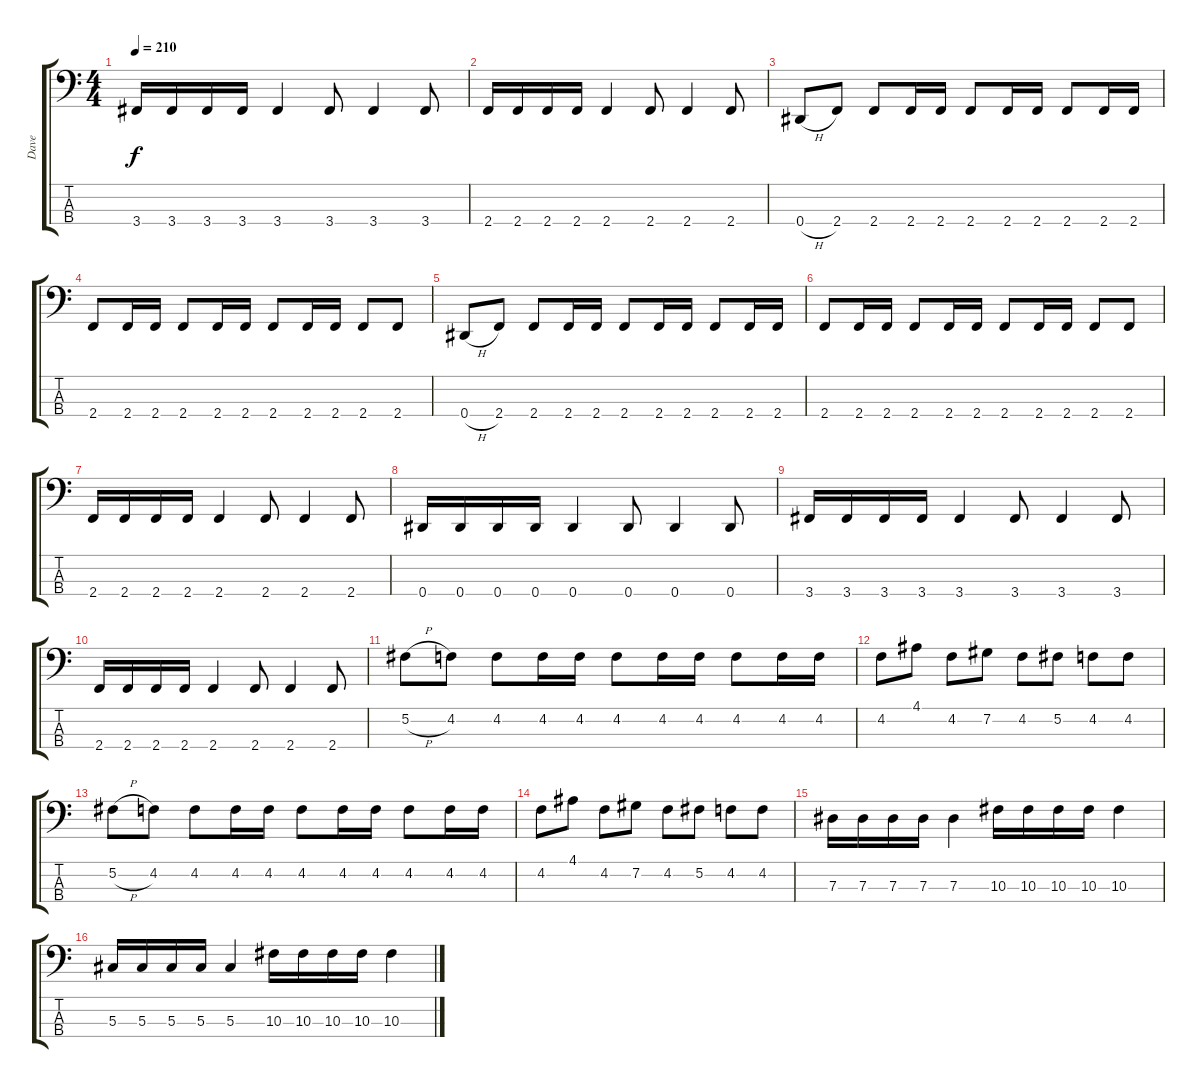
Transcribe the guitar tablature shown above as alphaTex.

\track ("Dave" "Dave") {instrument electricbasspick}
\staff {score tabs}
\tuning (Gb2 Db2 Ab1 Eb1) {hide}
\ts (4 4)
\tempo 210
\clef f4
\ks c
3.4.16{dy f} 3.4.16 3.4.16 3.4.16 3.4.4 3.4.8 3.4.4 3.4.8 |
2.4.16 2.4.16 2.4.16 2.4.16 2.4.4 2.4.8 2.4.4 2.4.8 |
0.4{h}.8 2.4.8 2.4.8 2.4.16 2.4.16 2.4.8 2.4.16 2.4.16 2.4.8 2.4.16 2.4.16 |
2.4.8 2.4.16 2.4.16 2.4.8 2.4.16 2.4.16 2.4.8 2.4.16 2.4.16 2.4.8 2.4.8 |
0.4{h}.8 2.4.8 2.4.8 2.4.16 2.4.16 2.4.8 2.4.16 2.4.16 2.4.8 2.4.16 2.4.16 |
2.4.8 2.4.16 2.4.16 2.4.8 2.4.16 2.4.16 2.4.8 2.4.16 2.4.16 2.4.8 2.4.8 |
2.4.16 2.4.16 2.4.16 2.4.16 2.4.4 2.4.8 2.4.4 2.4.8 |
0.4.16 0.4.16 0.4.16 0.4.16 0.4.4 0.4.8 0.4.4 0.4.8 |
3.4.16 3.4.16 3.4.16 3.4.16 3.4.4 3.4.8 3.4.4 3.4.8 |
2.4.16 2.4.16 2.4.16 2.4.16 2.4.4 2.4.8 2.4.4 2.4.8 |
5.2{h}.8 4.2.8 4.2.8 4.2.16 4.2.16 4.2.8 4.2.16 4.2.16 4.2.8 4.2.16 4.2.16 |
4.2.8 4.1.8 4.2.8 7.2.8 4.2.8 5.2.8 4.2.8 4.2.8 |
5.2{h}.8 4.2.8 4.2.8 4.2.16 4.2.16 4.2.8 4.2.16 4.2.16 4.2.8 4.2.16 4.2.16 |
4.2.8 4.1.8 4.2.8 7.2.8 4.2.8 5.2.8 4.2.8 4.2.8 |
7.3.16 7.3.16 7.3.16 7.3.16 7.3.4 10.3.16 10.3.16 10.3.16 10.3.16 10.3.4 |
5.3.16 5.3.16 5.3.16 5.3.16 5.3.4 10.3.16 10.3.16 10.3.16 10.3.16 10.3.4
